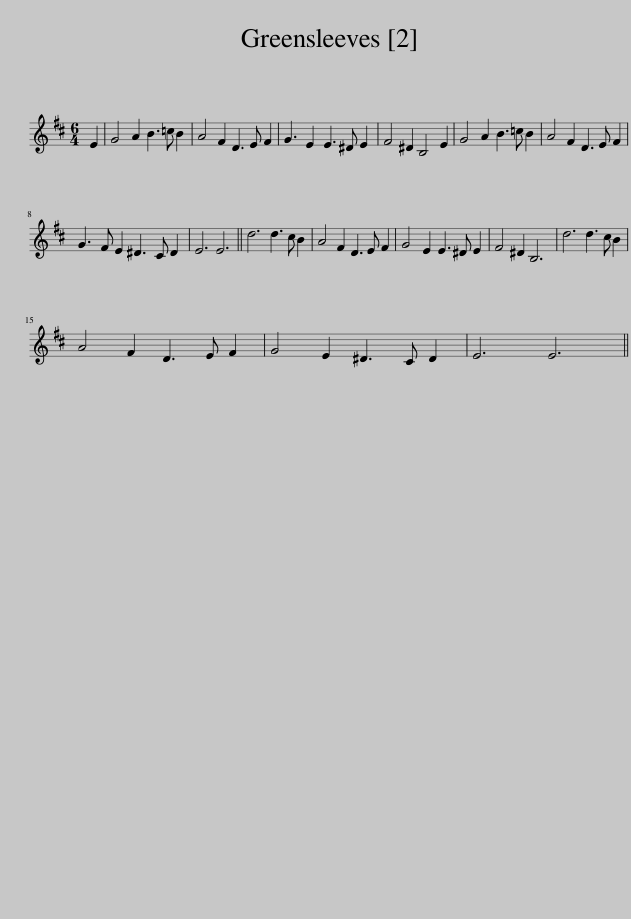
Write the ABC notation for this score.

X:1
L:1/8
M:6/4
I:linebreak $
K:D
V:1 treble
V:1
 E2 | G4 A2 B3 =c B2 | A4 F2 D3 E F2 | G3 E2 E3 ^D E2 | F4 ^D2 B,4 E2 | %5
 G4 A2 B3 =c B2 | A4 F2 D3 E F2 |$ G3 F E2 ^D3 C D2 | E6 E6 || d6 d3 c B2 | %10
 A4 F2 D3 E F2 | G4 E2 E3 ^D E2 | F4 ^D2 B,6 | d6 d3 c B2 |$ A4 F2 D3 E F2 | %15
 G4 E2 ^D3 C D2 | E6 E6 || %17
